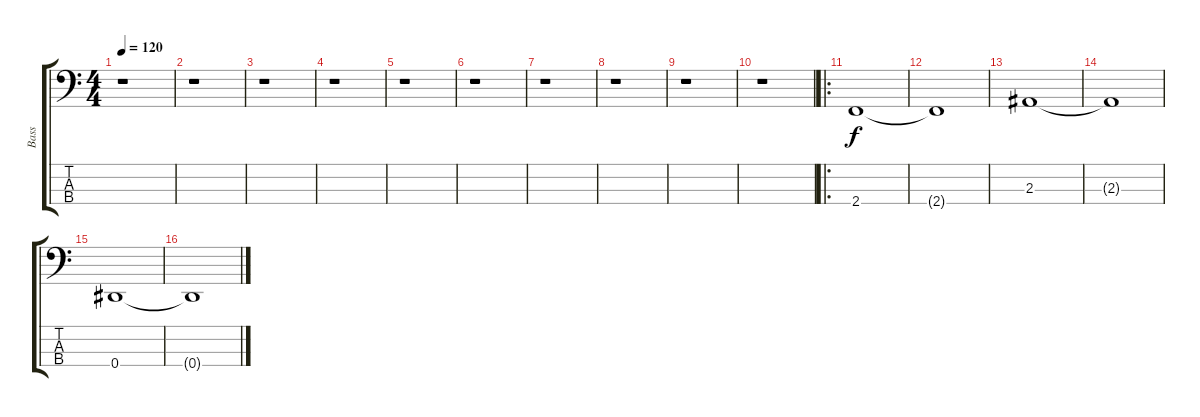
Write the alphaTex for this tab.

\track ("Bass" "Bass") {instrument electricbassfinger}
\staff {score tabs}
\tuning (Gb2 Db2 Ab1 Eb1) {hide}
\ts (4 4)
\tempo 120
\clef f4
\ks c
r.1{dy f instrument electricbassfinger} |
r.1 |
r.1 |
r.1 |
r.1 |
r.1 |
r.1 |
r.1 |
r.1 |
r.1 |
\ro
2.4.1 |
2.4{t}.1 |
2.3.1 |
2.3{t}.1 |
0.4.1 |
0.4{t}.1
